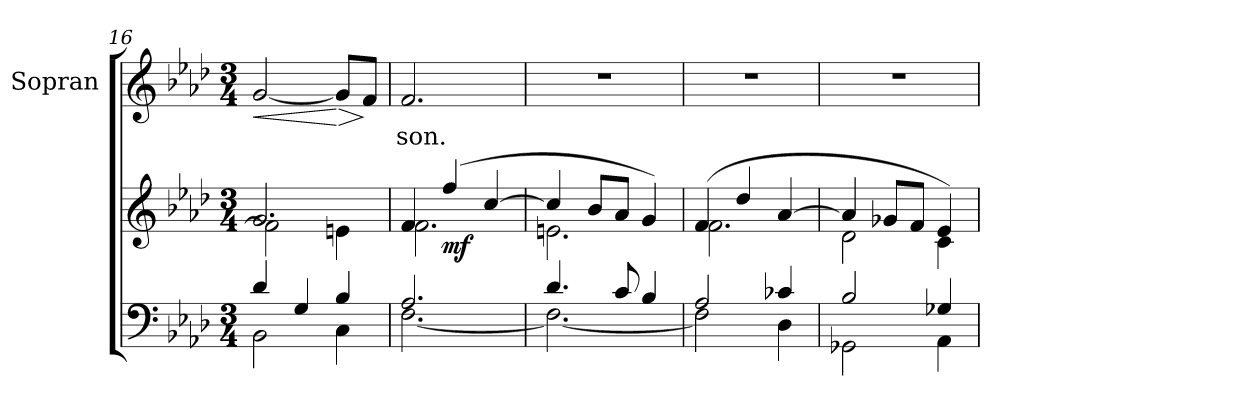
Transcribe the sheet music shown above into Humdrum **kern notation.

**kern	**kern	**dynam	**kern	**text	**dynam
*part2	*part2	*part2	*part1	*part1	*part1
*staff3	*staff2	*staff2/3	*staff1	*staff1	*staff1
*	*	*	*I"Sopran	*	*
*	*	*	*I'S.	*	*
*clefF4	*clefG2	*	*clefG2	*	*
*k[b-e-a-d-]	*k[b-e-a-d-]	*	*k[b-e-a-d-]	*	*
*A-:	*A-:	*	*A-:	*	*
*M3/4	*M3/4	*	*M3/4	*	*
=16	=16	=16	=16	=16	=16
*^	*^	*	*	*	*
!	!	!	!	!	!	!	!LO:HP:b
4d-/	2BB-\	2.g/	2f\]	.	[2g/	.	<
4G/	.	.	.	.	.	.	.
!	!	!	!	!	!	!	!LO:HP:n=1:b
4B-/	4C\	.	4en\	.	8g/L]	.	[ >
.	.	.	.	.	8f/J	.	]
=17	=17	=17	=17	=17	=17	=17	=17
!	!	!	!	!	!	!LO:LY:b	!
2.A-/	[<2.F\	4f/	2.f\	.	2.f/	-son.	.
!	!	!	!	!LO:DY:b	!	!	!
.	.	(4ff/	.	mf	.	.	.
.	.	[>4cc/	.	.	.	.	.
=18	=18	=18	=18	=18	=18	=18	=18
4.d-/	2.F\_	4cc/]	2.en\	.	2.r	.	.
.	.	8b-/L	.	.	.	.	.
8c/	.	8a-/J	.	.	.	.	.
4B-/	.	4g/)	.	.	.	.	.
=19	=19	=19	=19	=19	=19	=19	=19
2A-/	2F\]	(4f/	2.f\	.	2.r	.	.
.	.	4dd-/	.	.	.	.	.
4c-X/	4D-\	[>4a-/	.	.	.	.	.
=20	=20	=20	=20	=20	=20	=20	=20
2B-/	2GG-X\	4a-/]	2d-\	.	2.r	.	.
.	.	8g-X/L	.	.	.	.	.
.	.	8f/J	.	.	.	.	.
4G-X/	4AA-\	4e-/)	4c\	.	.	.	.
*v	*v	*	*	*	*	*	*
*	*v	*v	*	*	*	*
=	=	=	=	=	=
*-	*-	*-	*-	*-	*-
